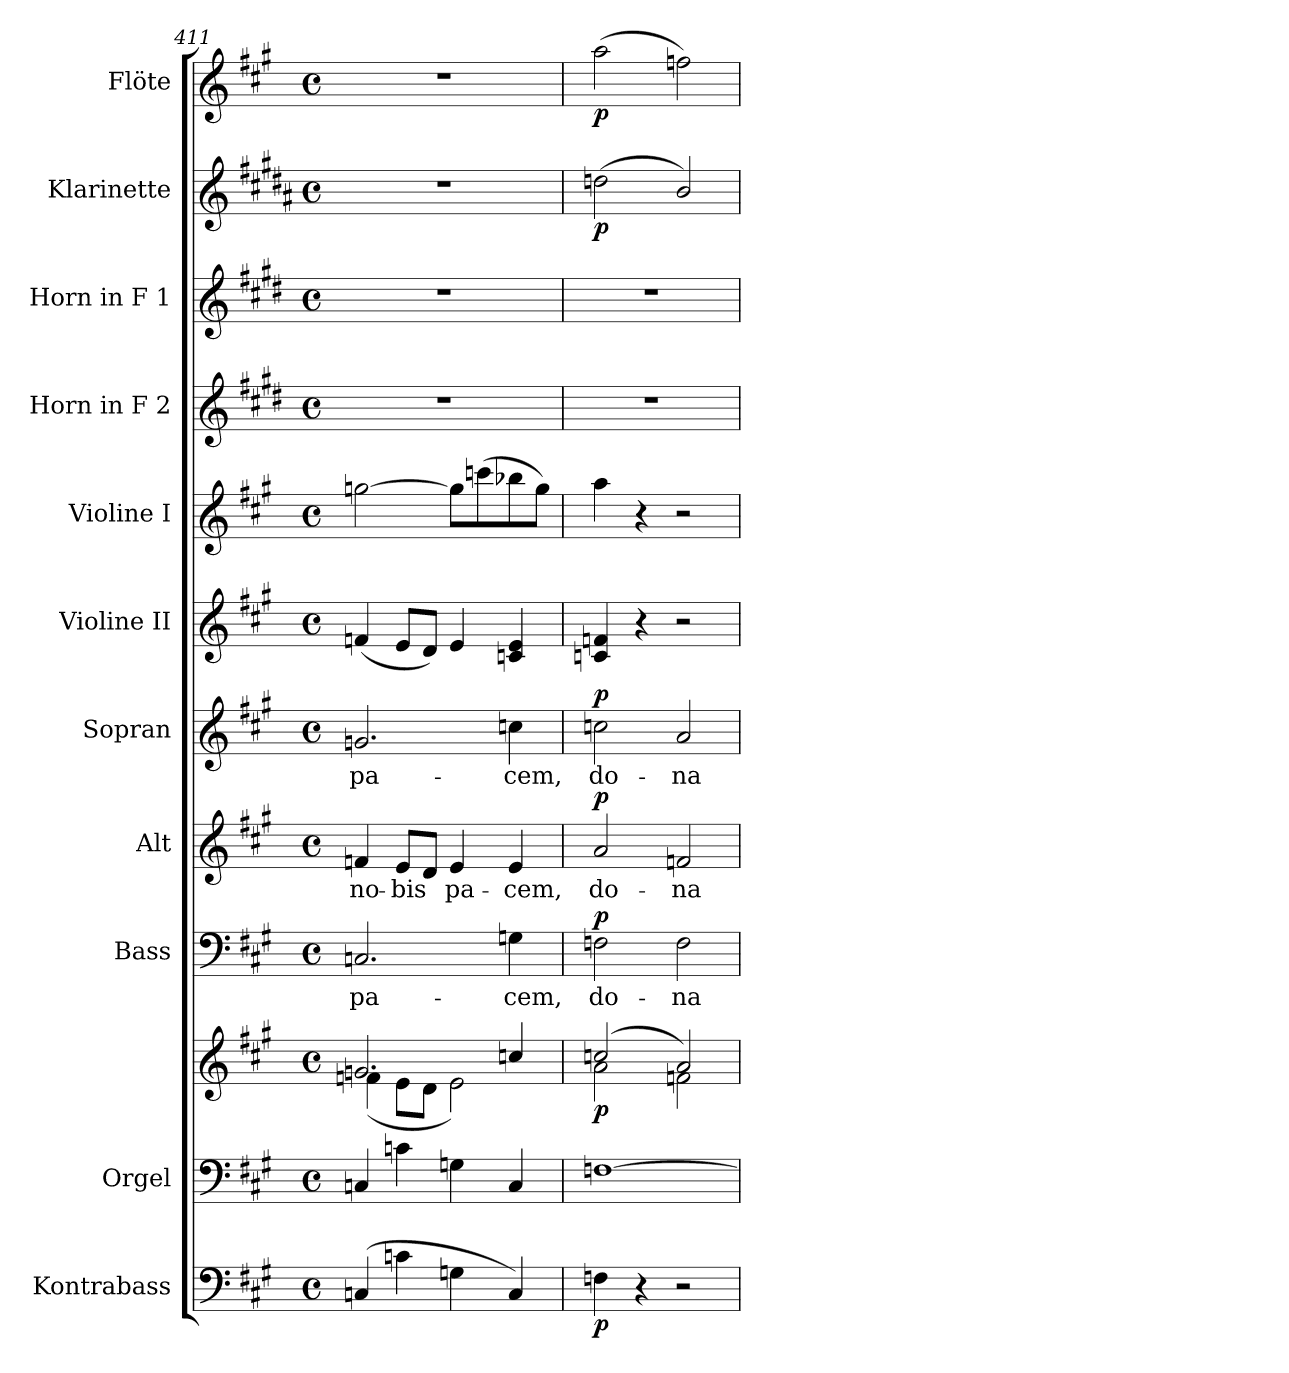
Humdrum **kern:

**kern	**dynam	**kern	**kern	**dynam	**kern	**text	**dynam	**kern	**text	**dynam	**kern	**text	**dynam	**kern	**kern	**kern	**kern	**kern	**dynam	**kern	**dynam
*part11	*part11	*part10	*part10	*part10	*part9	*part9	*part9	*part8	*part8	*part8	*part7	*part7	*part7	*part6	*part5	*part4	*part3	*part2	*part2	*part1	*part1
*staff12	*staff12	*staff11	*staff10	*staff10/11	*staff9	*staff9	*staff9	*staff8	*staff8	*staff8	*staff7	*staff7	*staff7	*staff6	*staff5	*staff4	*staff3	*staff2	*staff2	*staff1	*staff1
*I"Kontrabass	*	*I"Orgel	*	*	*I"Bass	*	*	*I"Alt	*	*	*I"Sopran	*	*	*I"Violine II	*I"Violine I	*I"Horn in F 2	*I"Horn in F 1	*I"Klarinette	*	*I"Flöte	*
*I'Kb.	*	*I'Org.	*	*	*I'B.	*	*	*I'A.	*	*	*I'S.	*	*	*I'Vl. II	*I'Vl. I	*	*	*I'Kl.	*	*I'Fl.	*
*clefF4	*	*clefF4	*clefG2	*	*clefF4	*	*	*clefG2	*	*	*clefG2	*	*	*clefG2	*clefG2	*clefG2	*clefG2	*clefG2	*	*clefG2	*
*ITrd7c12	*	*	*	*	*	*	*	*	*	*	*	*	*	*	*	*ITrd4c7	*ITrd4c7	*ITrd1c2	*	*	*
*k[f#c#g#]	*	*k[f#c#g#]	*k[f#c#g#]	*	*k[f#c#g#]	*	*	*k[f#c#g#]	*	*	*k[f#c#g#]	*	*	*k[f#c#g#]	*k[f#c#g#]	*k[f#c#g#]	*k[f#c#g#]	*k[f#c#g#]	*	*k[f#c#g#]	*
*A:	*	*A:	*A:	*	*A:	*	*	*A:	*	*	*A:	*	*	*A:	*A:	*A:	*A:	*A:	*	*A:	*
*M4/4	*	*M4/4	*M4/4	*	*M4/4	*	*	*M4/4	*	*	*M4/4	*	*	*M4/4	*M4/4	*M4/4	*M4/4	*M4/4	*	*M4/4	*
*met(c)	*	*met(c)	*met(c)	*	*met(c)	*	*	*met(c)	*	*	*met(c)	*	*	*met(c)	*met(c)	*met(c)	*met(c)	*met(c)	*	*met(c)	*
=411	=411	=411	=411	=411	=411	=411	=411	=411	=411	=411	=411	=411	=411	=411	=411	=411	=411	=411	=411	=411	=411
*	*	*	*^	*	*	*	*	*	*	*	*	*	*	*	*	*	*	*	*	*	*
!	!	!	!	!	!	!	!LO:LY:b	!	!	!LO:LY:b	!	!	!LO:LY:b	!	!	!	!	!	!	!	!	!
(4CCn/	.	4Cn/	2.gn/	(<4fn\	.	2.Cn/	pa-	.	4fn/	no-	.	2.gn/	pa-	.	(<4fn/	[2ggn\	1r	1r	1r	.	1r	.
!	!	!	!	!	!	!	!	!	!	!LO:LY:b	!	!	!	!	!	!	!	!	!	!	!	!
4Cn\	.	4cn\	.	8e\L	.	.	.	.	8e/L	-bis	.	.	.	.	8e/L	.	.	.	.	.	.	.
.	.	.	.	8d\J	.	.	.	.	8d/J	.	.	.	.	.	8d/J)	.	.	.	.	.	.	.
!	!	!	!	!	!	!	!	!	!	!LO:LY:b	!	!	!	!	!	!	!	!	!	!	!	!
4GGn\	.	4Gn\	.	2e\)	.	.	.	.	4e/	pa-	.	.	.	.	4e/	8gg\L]	.	.	.	.	.	.
.	.	.	.	.	.	.	.	.	.	.	.	.	.	.	.	(>8cccn\	.	.	.	.	.	.
!	!	!	!	!	!	!	!LO:LY:b	!	!	!LO:LY:b	!	!	!LO:LY:b	!	!	!	!	!	!	!	!	!
4CC/)	.	4C/	4ccn/	.	.	4Gn\	-cem,	.	4e/	-cem,	.	4ccn\	-cem,	.	4cn/ 4e/	8bb-X\	.	.	.	.	.	.
.	.	.	.	.	.	.	.	.	.	.	.	.	.	.	.	8gg\J)	.	.	.	.	.	.
=412	=412	=412	=412	=412	=412	=412	=412	=412	=412	=412	=412	=412	=412	=412	=412	=412	=412	=412	=412	=412	=412	=412
!	!LO:DY:b	!	!	!	!LO:DY:b	!	!LO:LY:b	!LO:DY:a	!	!LO:LY:b	!LO:DY:a	!	!LO:LY:b	!LO:DY:a	!	!	!	!	!	!LO:DY:b	!	!LO:DY:b
4FFn\	p	[1Fn	(2ccn/	2a\	p	2Fn\	do-	p	2a/	do-	p	2ccn\	do-	p	4cn/ 4fn/	4aa\	1r	1r	(>2ccn\	p	(>2aa\	p
4r	.	.	.	.	.	.	.	.	.	.	.	.	.	.	4r	4r	.	.	.	.	.	.
!	!	!	!	!	!	!	!LO:LY:b	!	!	!LO:LY:b	!	!	!LO:LY:b	!	!	!	!	!	!	!	!	!
2r	.	.	2a/)	2fn\	.	2F\	-na	.	2fn/	-na	.	2a/	-na	.	2r	2r	.	.	2a/)	.	2ffn\)	.
*	*	*	*v	*v	*	*	*	*	*	*	*	*	*	*	*	*	*	*	*	*	*	*
=	=	=	=	=	=	=	=	=	=	=	=	=	=	=	=	=	=	=	=	=	=
*-	*-	*-	*-	*-	*-	*-	*-	*-	*-	*-	*-	*-	*-	*-	*-	*-	*-	*-	*-	*-	*-
